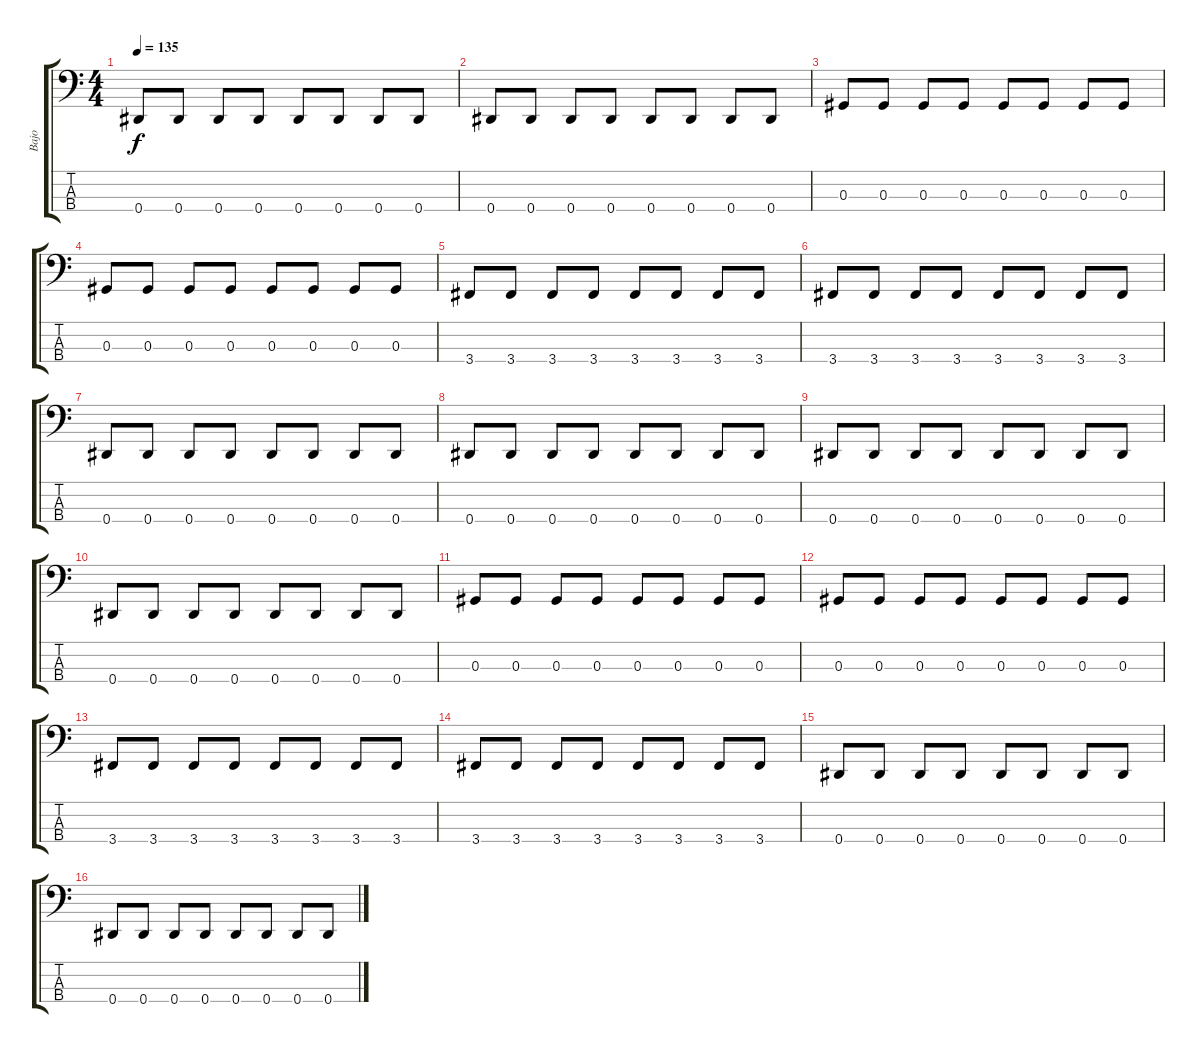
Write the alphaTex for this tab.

\track ("Bajo" "Bajo") {instrument electricbassfinger}
\staff {score tabs}
\tuning (Gb2 Db2 Ab1 Eb1) {hide}
\ts (4 4)
\tempo 135
\clef f4
\ks c
0.4.8{dy f} 0.4.8 0.4.8 0.4.8 0.4.8 0.4.8 0.4.8 0.4.8 |
0.4.8 0.4.8 0.4.8 0.4.8 0.4.8 0.4.8 0.4.8 0.4.8 |
0.3.8 0.3.8 0.3.8 0.3.8 0.3.8 0.3.8 0.3.8 0.3.8 |
0.3.8 0.3.8 0.3.8 0.3.8 0.3.8 0.3.8 0.3.8 0.3.8 |
3.4.8 3.4.8 3.4.8 3.4.8 3.4.8 3.4.8 3.4.8 3.4.8 |
3.4.8 3.4.8 3.4.8 3.4.8 3.4.8 3.4.8 3.4.8 3.4.8 |
0.4.8 0.4.8 0.4.8 0.4.8 0.4.8 0.4.8 0.4.8 0.4.8 |
0.4.8 0.4.8 0.4.8 0.4.8 0.4.8 0.4.8 0.4.8 0.4.8 |
0.4.8 0.4.8 0.4.8 0.4.8 0.4.8 0.4.8 0.4.8 0.4.8 |
0.4.8 0.4.8 0.4.8 0.4.8 0.4.8 0.4.8 0.4.8 0.4.8 |
0.3.8 0.3.8 0.3.8 0.3.8 0.3.8 0.3.8 0.3.8 0.3.8 |
0.3.8 0.3.8 0.3.8 0.3.8 0.3.8 0.3.8 0.3.8 0.3.8 |
3.4.8 3.4.8 3.4.8 3.4.8 3.4.8 3.4.8 3.4.8 3.4.8 |
3.4.8 3.4.8 3.4.8 3.4.8 3.4.8 3.4.8 3.4.8 3.4.8 |
0.4.8 0.4.8 0.4.8 0.4.8 0.4.8 0.4.8 0.4.8 0.4.8 |
0.4.8 0.4.8 0.4.8 0.4.8 0.4.8 0.4.8 0.4.8 0.4.8
